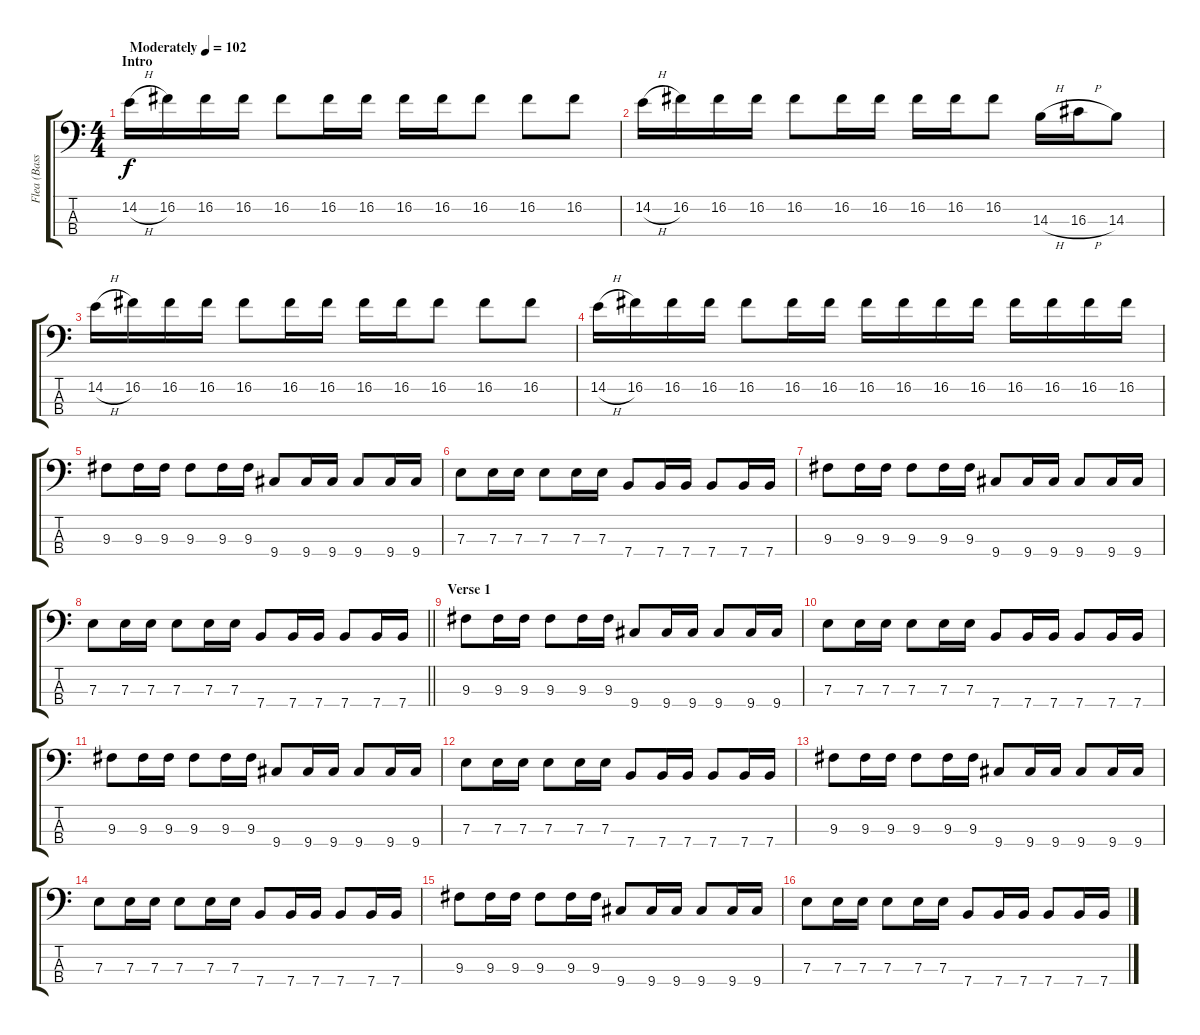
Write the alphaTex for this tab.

\track ("Flea (Bass)" "Flea (Bass") {instrument electricbassfinger}
\staff {score tabs}
\tuning (G2 D2 A1 E1) {hide}
\ts (4 4)
\section ("" "Intro")
\tempo (102 "Moderately")
\clef f4
\ks c
14.2{h}.16{dy f instrument electricbassfinger} 16.2.16 16.2.16 16.2.16 16.2.8 16.2.16 16.2.16 16.2.16 16.2.16 16.2.8 16.2.8 16.2.8 |
14.2{h}.16 16.2.16 16.2.16 16.2.16 16.2.8 16.2.16 16.2.16 16.2.16 16.2.16 16.2.8 14.3{h}.16 16.3{h}.16 14.3.8 |
14.2{h}.16 16.2.16 16.2.16 16.2.16 16.2.8 16.2.16 16.2.16 16.2.16 16.2.16 16.2.8 16.2.8 16.2.8 |
14.2{h}.16 16.2.16 16.2.16 16.2.16 16.2.8 16.2.16 16.2.16 16.2.16 16.2.16 16.2.16 16.2.16 16.2.16 16.2.16 16.2.16 16.2.16 |
9.3.8 9.3.16 9.3.16 9.3.8 9.3.16 9.3.16 9.4.8 9.4.16 9.4.16 9.4.8 9.4.16 9.4.16 |
7.3.8 7.3.16 7.3.16 7.3.8 7.3.16 7.3.16 7.4.8 7.4.16 7.4.16 7.4.8 7.4.16 7.4.16 |
9.3.8 9.3.16 9.3.16 9.3.8 9.3.16 9.3.16 9.4.8 9.4.16 9.4.16 9.4.8 9.4.16 9.4.16 |
\barLineRight lightlight
7.3.8 7.3.16 7.3.16 7.3.8 7.3.16 7.3.16 7.4.8 7.4.16 7.4.16 7.4.8 7.4.16 7.4.16 |
\section ("" "Verse 1")
9.3.8 9.3.16 9.3.16 9.3.8 9.3.16 9.3.16 9.4.8 9.4.16 9.4.16 9.4.8 9.4.16 9.4.16 |
7.3.8 7.3.16 7.3.16 7.3.8 7.3.16 7.3.16 7.4.8 7.4.16 7.4.16 7.4.8 7.4.16 7.4.16 |
9.3.8 9.3.16 9.3.16 9.3.8 9.3.16 9.3.16 9.4.8 9.4.16 9.4.16 9.4.8 9.4.16 9.4.16 |
7.3.8 7.3.16 7.3.16 7.3.8 7.3.16 7.3.16 7.4.8 7.4.16 7.4.16 7.4.8 7.4.16 7.4.16 |
9.3.8 9.3.16 9.3.16 9.3.8 9.3.16 9.3.16 9.4.8 9.4.16 9.4.16 9.4.8 9.4.16 9.4.16 |
7.3.8 7.3.16 7.3.16 7.3.8 7.3.16 7.3.16 7.4.8 7.4.16 7.4.16 7.4.8 7.4.16 7.4.16 |
9.3.8 9.3.16 9.3.16 9.3.8 9.3.16 9.3.16 9.4.8 9.4.16 9.4.16 9.4.8 9.4.16 9.4.16 |
7.3.8 7.3.16 7.3.16 7.3.8 7.3.16 7.3.16 7.4.8 7.4.16 7.4.16 7.4.8 7.4.16 7.4.16
